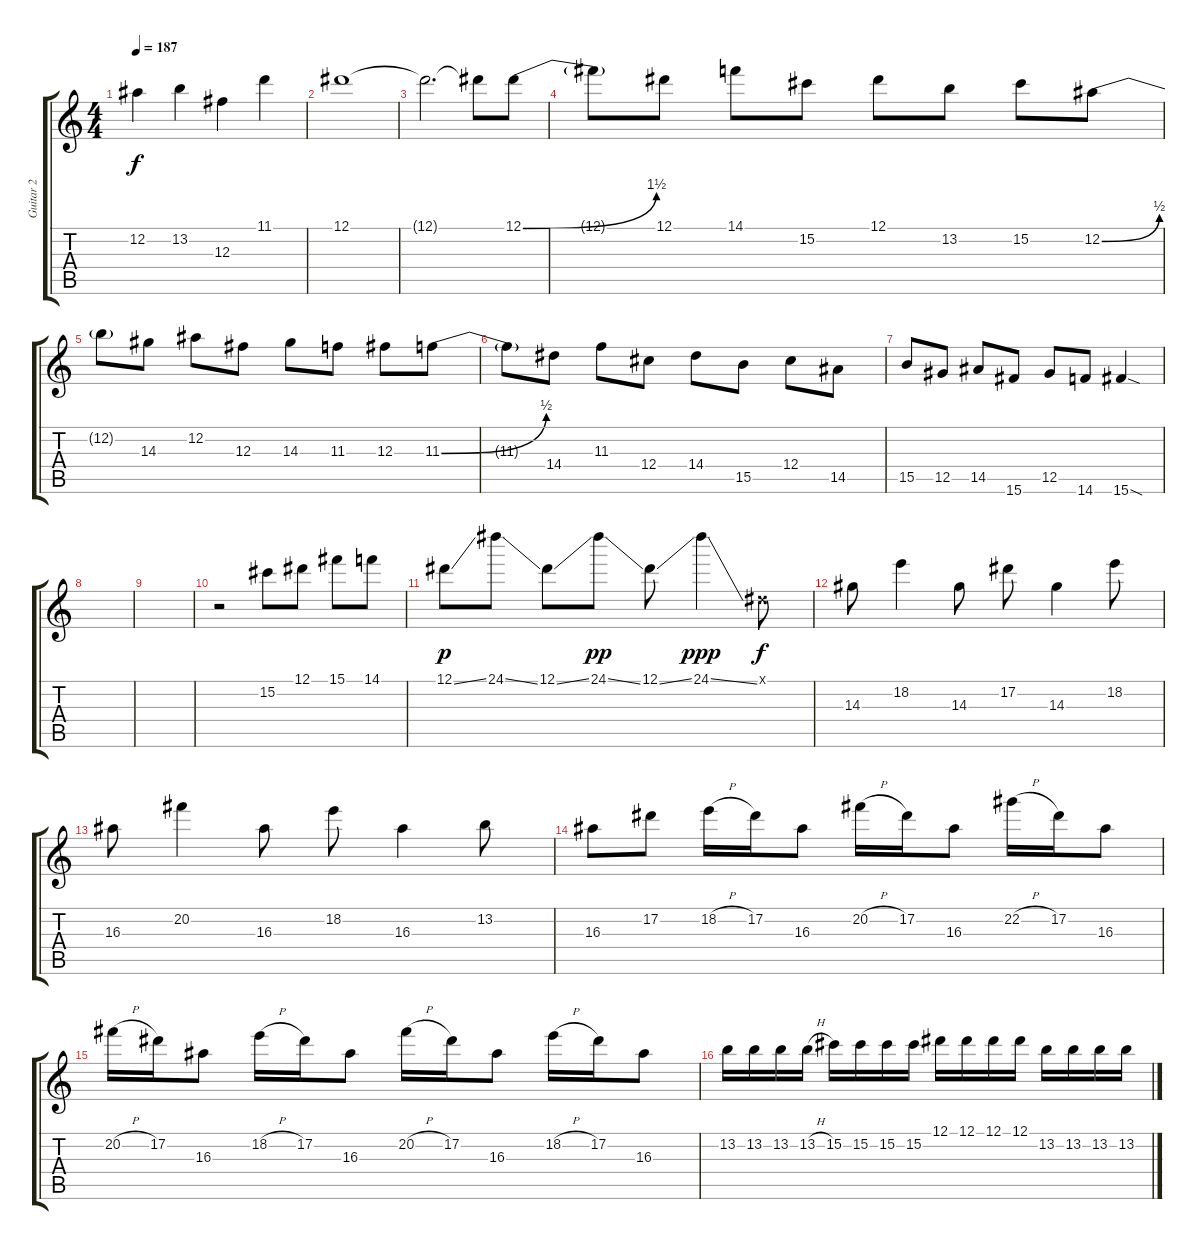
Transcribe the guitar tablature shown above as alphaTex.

\track ("Guitar 2" "Guitar 2") {instrument overdrivenguitar}
\staff {score tabs}
\tuning (Eb4 Bb3 Gb3 Db3 Ab2 Eb2) {hide}
\ts (4 4)
\tempo 187
\clef g2
\ks c
12.2.4{dy f} 13.2.4 12.3.4 11.1.4 |
12.1.1 |
12.1{t}.2{d} 12.1{t}.8 12.1{be (bend 0 0 60 6)}.8 |
12.1{t}.8 12.1.8 14.1.8 15.2.8 12.1.8 13.2.8 15.2.8 12.2{be (bend 0 0 60 2)}.8 |
12.2{t}.8 14.3.8 12.2.8 12.3.8 14.3.8 11.3.8 12.3.8 11.3{be (bend 0 0 60 2)}.8 |
11.3{t}.8 14.4.8 11.3.8 12.4.8 14.4.8 15.5.8 12.4.8 14.5.8 |
15.5.8 12.5.8 14.5.8 15.6.8 12.5.8 14.6.8 15.6{sod}.4 |
|
|
r.2 15.2.8 12.1.8 15.1.8 14.1.8 |
12.1{ss}.8{dy p} 24.1{ss}.8 12.1{ss}.8 24.1{ss}.8{dy pp} 12.1{ss}.8 24.1{ss}.4{dy ppp} 0.1{x}.8{dy f} |
14.3.8 18.2.4 14.3.8 17.2.8 14.3.4 18.2.8 |
16.3.8 20.2.4 16.3.8 18.2.8 16.3.4 13.2.8 |
16.3.8 17.2.8 18.2{h}.16 17.2.16 16.3.8 20.2{h}.16 17.2.16 16.3.8 22.2{h}.16 17.2.16 16.3.8 |
20.2{h}.16 17.2.16 16.3.8 18.2{h}.16 17.2.16 16.3.8 20.2{h}.16 17.2.16 16.3.8 18.2{h}.16 17.2.16 16.3.8 |
13.2.16 13.2.16 13.2.16 13.2{h}.16 15.2.16 15.2.16 15.2.16 15.2.16 12.1.16 12.1.16 12.1.16 12.1.16 13.2.16 13.2.16 13.2.16 13.2.16
